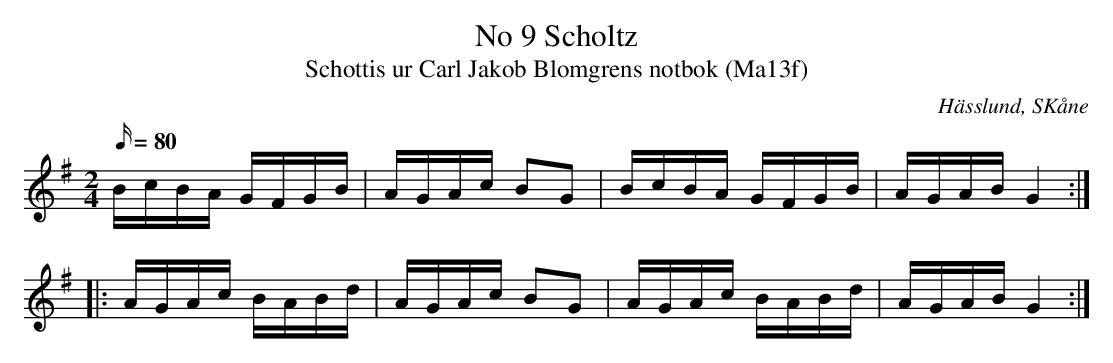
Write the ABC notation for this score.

X:1
T:No 9 Scholtz
T:Schottis ur Carl Jakob Blomgrens notbok (Ma13f)
O:Hässlund, SKåne
M:2/4
L:1/16
K:G
Q:80
BcBA GFGB|AGAc B2G2|BcBA GFGB|AGAB G4:|
|:AGAc BABd|AGAc B2G2|AGAc BABd|AGAB G4:|
